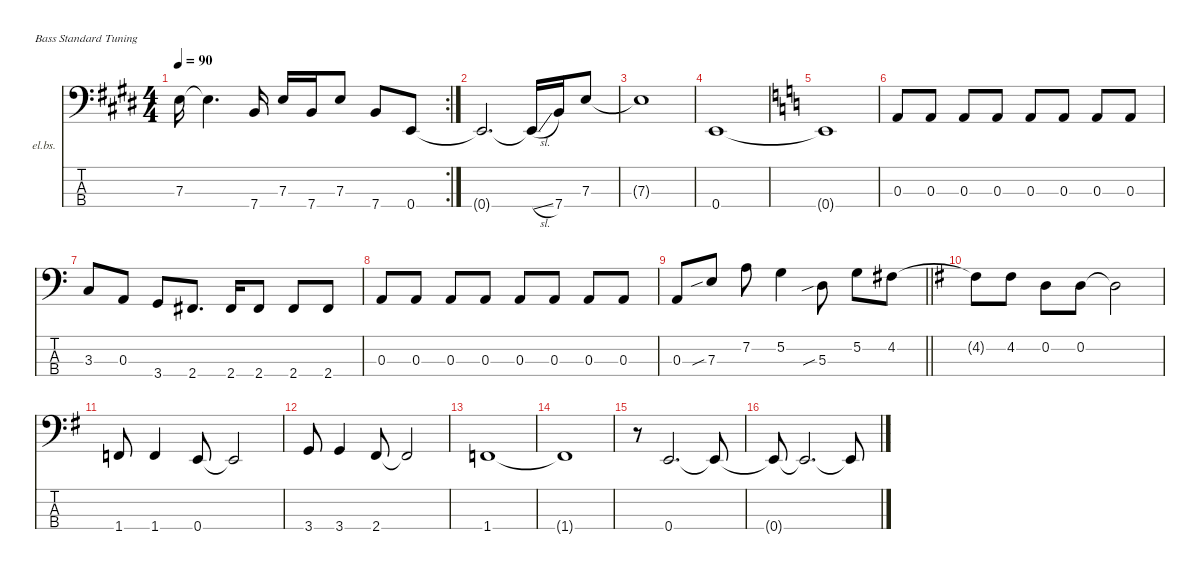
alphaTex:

\defaultSystemsLayout 4
\hideDynamics
\bracketExtendMode nobrackets
\firstSystemTrackNameOrientation horizontal
\otherSystemsTrackNameOrientation horizontal
\track ("Untitled" "el.bs.") {instrument electricbassfinger}
\staff {score tabs}
\tuning (G2 D2 A1 E1)
\rc 2
\ts (4 4)
\tempo 90
\clef f4
\ks c#minor
7.3{t acc forcenatural}.16{dy mf} 7.3{t acc forcenatural}.4{d dy f} 7.4{acc forcenatural}.16 7.3{acc forcenatural}.16 7.4{acc forcenatural}.16 7.3{acc forcenatural}.8 7.4{acc forcenatural}.8 0.4{acc forcenatural}.8 |
\ks e
0.4{t acc forcenatural}.2{d} 0.4{sl t acc forcenatural}.16 7.4{acc forcenatural}.16 7.3{acc forcenatural}.8 |
7.3{t acc forcenatural}.1 |
0.4{acc forcenatural}.1 |
\ks c
0.4{t}.1 |
0.3.8 0.3.8 0.3.8 0.3.8 0.3.8 0.3.8 0.3.8 0.3.8 |
3.3.8 0.3.8 3.4.8 2.4{acc #}.8{d} 2.4{acc #}.16 2.4{acc #}.8 2.4{acc #}.8 2.4{acc #}.8 |
0.3.8 0.3.8 0.3.8 0.3.8 0.3.8 0.3.8 0.3.8 0.3.8 |
\barLineRight lightlight
0.3.8 7.3{sib}.8 7.2.8 5.2.4 5.3{sib}.8 5.2.8 4.2{acc #}.8 |
\ks g
4.2{t acc #}.8 4.2{acc #}.8 0.2{acc forcenatural}.8 0.2{acc forcenatural}.8 0.2{t acc forcenatural}.2 |
1.4{acc forcenatural}.8 1.4{acc forcenatural}.4 0.4{acc forcenatural}.8 0.4{t acc forcenatural}.2 |
3.4{acc forcenatural}.8 3.4{acc forcenatural}.4 2.4{acc #}.8 2.4{t acc #}.2 |
1.4{acc forcenatural}.1 |
1.4{t acc forcenatural}.1 |
r.8 0.4{acc forcenatural}.2{d} 0.4{t acc forcenatural}.8 |
0.4{t acc forcenatural}.8{dy mf} 0.4{t acc forcenatural}.2{d dy f} 0.4{t acc forcenatural}.8
